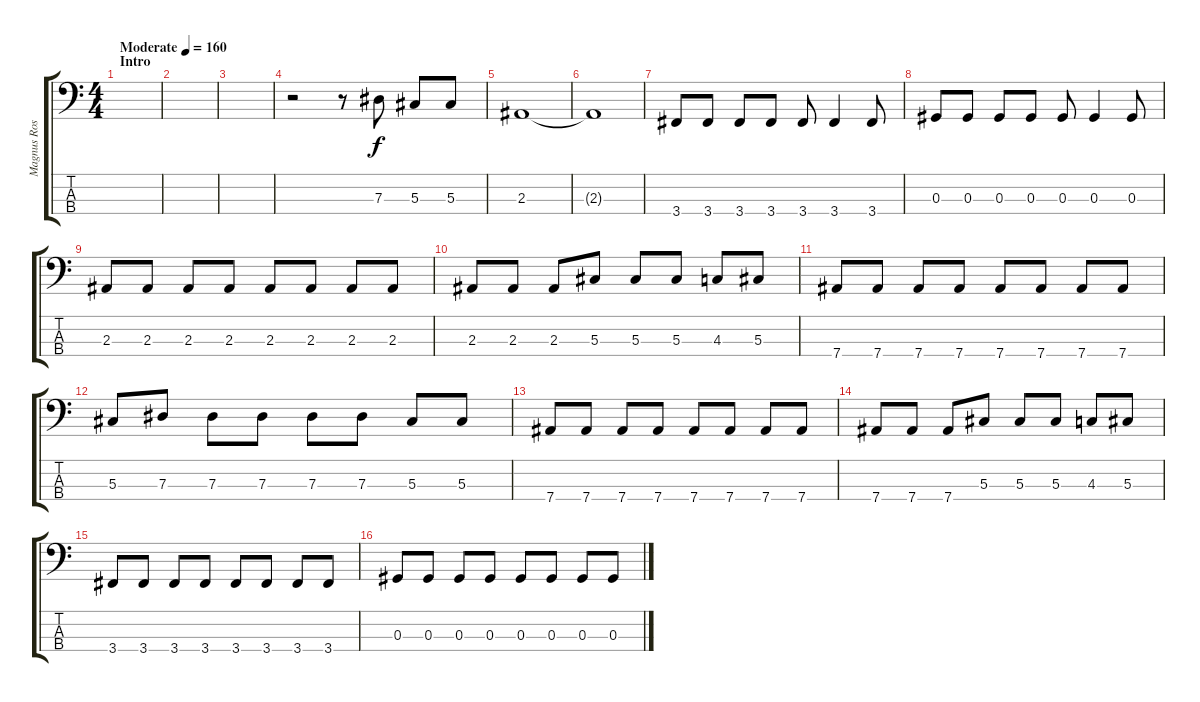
\track ("Magnus Rosén" "Magnus Ros") {instrument electricbassfinger}
\staff {score tabs}
\tuning (Gb2 Db2 Ab1 Eb1) {hide}
\ts (4 4)
\section ("" "Intro")
\tempo (160 "Moderate")
\clef f4
\ks c
|
|
|
r.2 r.8 7.3.8 5.3.8 5.3.8 |
2.3.1 |
2.3{t}.1 |
3.4.8 3.4.8 3.4.8 3.4.8 3.4.8 3.4.4 3.4.8 |
0.3.8 0.3.8 0.3.8 0.3.8 0.3.8 0.3.4 0.3.8 |
2.3.8 2.3.8 2.3.8 2.3.8 2.3.8 2.3.8 2.3.8 2.3.8 |
2.3.8 2.3.8 2.3.8 5.3.8 5.3.8 5.3.8 4.3.8 5.3.8 |
7.4.8 7.4.8 7.4.8 7.4.8 7.4.8 7.4.8 7.4.8 7.4.8 |
5.3.8 7.3.8 7.3.8 7.3.8 7.3.8 7.3.8 5.3.8 5.3.8 |
7.4.8 7.4.8 7.4.8 7.4.8 7.4.8 7.4.8 7.4.8 7.4.8 |
7.4.8 7.4.8 7.4.8 5.3.8 5.3.8 5.3.8 4.3.8 5.3.8 |
3.4.8 3.4.8 3.4.8 3.4.8 3.4.8 3.4.8 3.4.8 3.4.8 |
0.3.8 0.3.8 0.3.8 0.3.8 0.3.8 0.3.8 0.3.8 0.3.8
